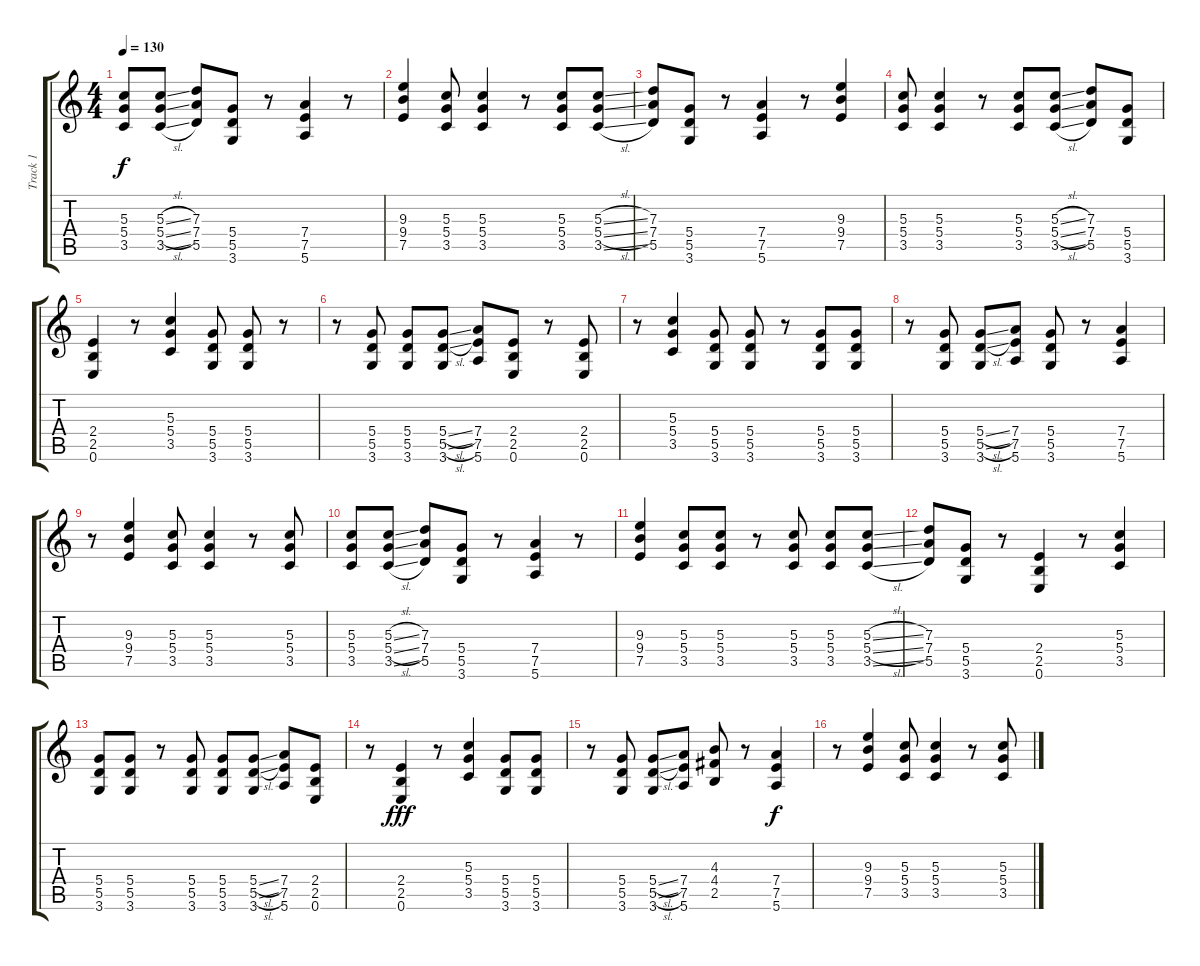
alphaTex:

\track ("Track 1" "Track 1") {instrument overdrivenguitar}
\staff {score tabs}
\tuning (E4 B3 G3 D3 A2 E2) {hide}
\ts (4 4)
\tempo 130
\clef g2
\ks c
(5.3 5.4 3.5).8{dy f} (5.3{sl} 5.4{sl} 3.5{sl}).8 (7.3 7.4 5.5).8 (5.4 5.5 3.6).8 r.8 (7.4 7.5 5.6).4 r.8 |
(9.3 9.4 7.5).4 (5.3 5.4 3.5).8 (5.3 5.4 3.5).4 r.8 (5.3 5.4 3.5).8 (5.3{sl} 5.4{sl} 3.5{sl}).8 |
(7.3 7.4 5.5).8 (5.4 5.5 3.6).8 r.8 (7.4 7.5 5.6).4 r.8 (9.3 9.4 7.5).4 |
(5.3 5.4 3.5).8 (5.3 5.4 3.5).4 r.8 (5.3 5.4 3.5).8 (5.3{sl} 5.4{sl} 3.5{sl}).8 (7.3 7.4 5.5).8 (5.4 5.5 3.6).8 |
(2.4 2.5 0.6).4 r.8 (5.3 5.4 3.5).4 (5.4 5.5 3.6).8 (5.4 5.5 3.6).8 r.8 |
r.8 (5.4 5.5 3.6).8 (5.4 5.5 3.6).8 (5.4{sl} 5.5{sl} 3.6).8 (7.4 7.5 5.6).8 (2.4 2.5 0.6).8 r.8 (2.4 2.5 0.6).8 |
r.8 (5.3 5.4 3.5).4 (5.4 5.5 3.6).8 (5.4 5.5 3.6).8 r.8 (5.4 5.5 3.6).8 (5.4 5.5 3.6).8 |
r.8 (5.4 5.5 3.6).8 (5.4{sl} 5.5{sl} 3.6).8 (7.4 7.5 5.6).8 (5.4 5.5 3.6).8 r.8 (7.4 7.5 5.6).4 |
r.8 (9.3 9.4 7.5).4 (5.3 5.4 3.5).8 (5.3 5.4 3.5).4 r.8 (5.3 5.4 3.5).8 |
(5.3 5.4 3.5).8 (5.3{sl} 5.4{sl} 3.5{sl}).8 (7.3 7.4 5.5).8 (5.4 5.5 3.6).8 r.8 (7.4 7.5 5.6).4 r.8 |
(9.3 9.4 7.5).4 (5.3 5.4 3.5).8 (5.3 5.4 3.5).8 r.8 (5.3 5.4 3.5).8 (5.3 5.4 3.5).8 (5.3{sl} 5.4{sl} 3.5{sl}).8 |
(7.3 7.4 5.5).8 (5.4 5.5 3.6).8 r.8 (2.4 2.5 0.6).4 r.8 (5.3 5.4 3.5).4 |
(5.4 5.5 3.6).8 (5.4 5.5 3.6).8 r.8 (5.4 5.5 3.6).8 (5.4 5.5 3.6).8 (5.4{sl} 5.5{sl} 3.6).8 (7.4 7.5 5.6).8 (2.4 2.5 0.6).8 |
r.8 (2.4 2.5 0.6).4{dy fff} r.8 (5.3 5.4 3.5).4 (5.4 5.5 3.6).8 (5.4 5.5 3.6).8 |
r.8 (5.4 5.5 3.6).8 (5.4{sl} 5.5{sl} 3.6).8 (7.4 7.5 5.6).8 (4.3 4.4 2.5).8 r.8 (7.4 7.5 5.6).4{dy f} |
r.8 (9.3 9.4 7.5).4 (5.3 5.4 3.5).8 (5.3 5.4 3.5).4 r.8 (5.3 5.4 3.5).8
